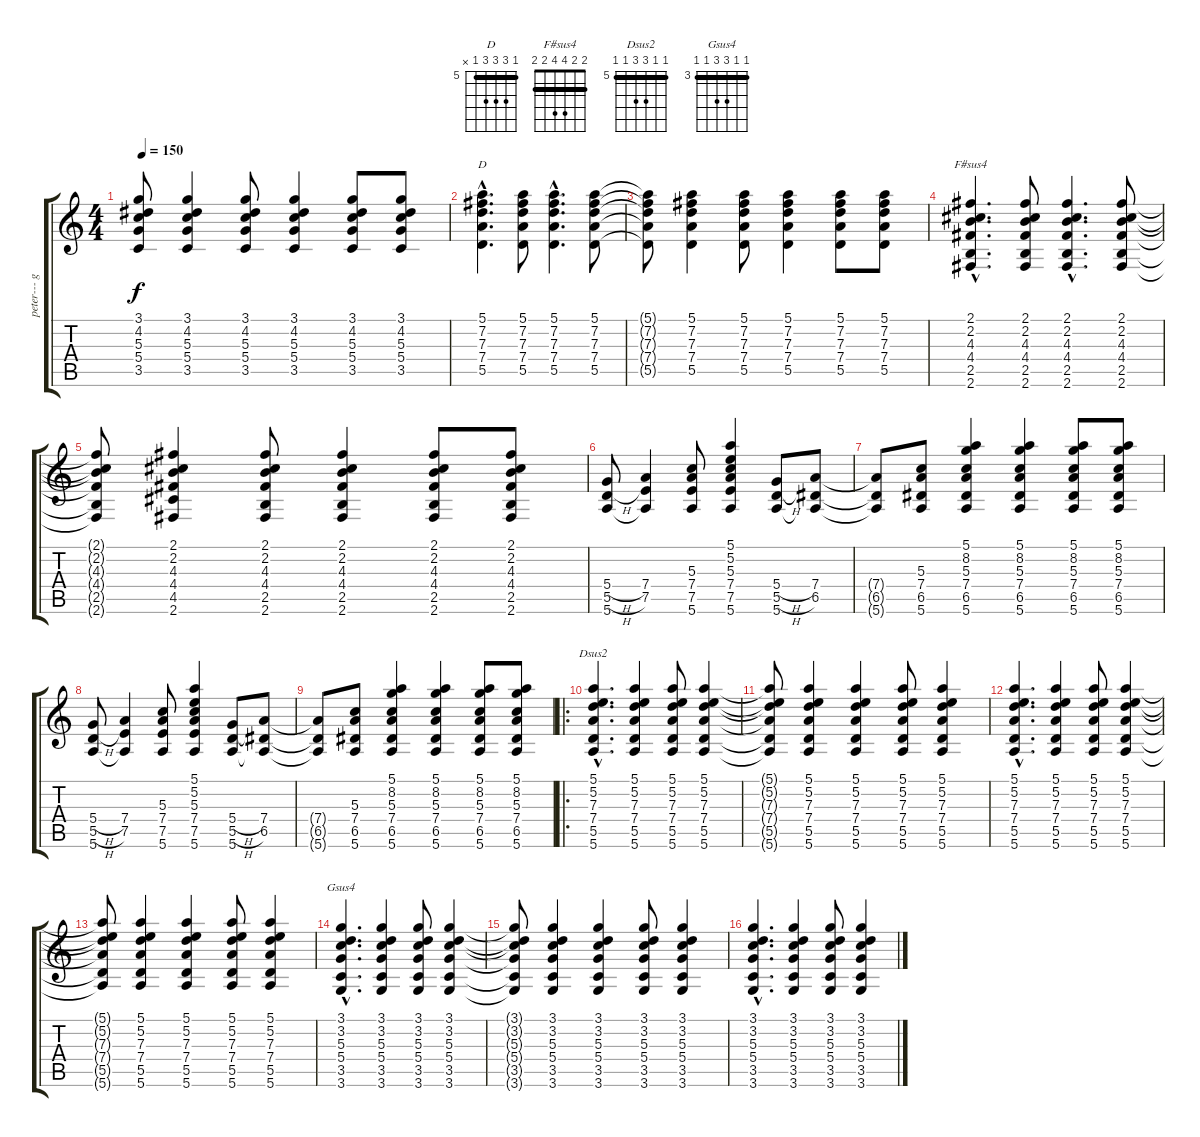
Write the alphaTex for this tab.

\track ("peter--- guitar 2" "peter--- g") {instrument acousticguitarnylon}
\staff {score tabs}
\tuning (E4 B3 G3 D3 A2 E2) {hide}
\chord ("D" 5 7 7 7 5 x) {firstfret 5 barre 5}
\chord ("F#sus4" 2 2 4 4 2 2) {barre 2}
\chord ("Dsus2" 5 5 7 7 5 5) {firstfret 5 barre 5}
\chord ("Gsus4" 3 3 5 5 3 3) {firstfret 3 barre 3}
\ts (4 4)
\tempo 150
\clef g2
\ks c
(3.1{t} 4.2{t} 5.3{t} 5.4{t} 3.5{t}).8{dy f} (3.1 4.2 5.3 5.4 3.5).4 (3.1 4.2 5.3 5.4 3.5).8 (3.1 4.2 5.3 5.4 3.5).4 (3.1 4.2 5.3 5.4 3.5).8 (3.1 4.2 5.3 5.4 3.5).8 |
(5.1{hac} 7.2{hac} 7.3{hac} 7.4{hac} 5.5{hac}).4{d ch "D"} (5.1 7.2 7.3 7.4 5.5).8 (5.1{hac} 7.2{hac} 7.3{hac} 7.4{hac} 5.5{hac}).4{d} (5.1 7.2 7.3 7.4 5.5).8 |
(5.1{t} 7.2{t} 7.3{t} 7.4{t} 5.5{t}).8 (5.1 7.2 7.3 7.4 5.5).4 (5.1 7.2 7.3 7.4 5.5).8 (5.1 7.2 7.3 7.4 5.5).4 (5.1 7.2 7.3 7.4 5.5).8 (5.1 7.2 7.3 7.4 5.5).8 |
(2.1{hac} 2.2{hac} 4.3{hac} 4.4{hac} 2.5{hac} 2.6{hac}).4{d ch "F#sus4"} (2.1 2.2 4.3 4.4 2.5 2.6).8 (2.1{hac} 2.2{hac} 4.3{hac} 4.4{hac} 2.5{hac} 2.6{hac}).4{d} (2.1 2.2 4.3 4.4 2.5 2.6).8 |
(2.1{t} 2.2{t} 4.3{t} 4.4{t} 2.5{t} 2.6{t}).8 (2.1 2.2 4.3 4.4 4.5 2.6).4 (2.1 2.2 4.3 4.4 2.5 2.6).8 (2.1 2.2 4.3 4.4 2.5 2.6).4 (2.1 2.2 4.3 4.4 2.5 2.6).8 (2.1 2.2 4.3 4.4 2.5 2.6).8 |
(5.4{h} 5.5{h} 5.6).8 (7.4 7.5 5.6{t}).4 (5.3 7.4 7.5 5.6).8 (5.1 5.2 5.3 7.4 7.5 5.6).4 (5.4{h} 5.5{h} 5.6).8 (7.4 6.5 5.6{t}).8 |
(7.4{t} 6.5{t} 5.6{t}).8 (5.3 7.4 6.5 5.6).8 (5.1 8.2 5.3 7.4 6.5 5.6).4 (5.1 8.2 5.3 7.4 6.5 5.6).4 (5.1 8.2 5.3 7.4 6.5 5.6).8 (5.1 8.2 5.3 7.4 6.5 5.6).8 |
(5.4{h} 5.5{h} 5.6).8 (7.4 7.5 5.6{t}).4 (5.3 7.4 7.5 5.6).8 (5.1 5.2 5.3 7.4 7.5 5.6).4 (5.4{h} 5.5{h} 5.6).8 (7.4 6.5 5.6{t}).8 |
(7.4{t} 6.5{t} 5.6{t}).8 (5.3 7.4 6.5 5.6).8 (5.1 8.2 5.3 7.4 6.5 5.6).4 (5.1 8.2 5.3 7.4 6.5 5.6).4 (5.1 8.2 5.3 7.4 6.5 5.6).8 (5.1 8.2 5.3 7.4 6.5 5.6).8 |
\ro
(5.1{hac} 5.2{hac} 7.3{hac} 7.4{hac} 5.5{hac} 5.6{hac}).4{d ch "Dsus2"} (5.1 5.2 7.3 7.4 5.5 5.6).4 (5.1 5.2 7.3 7.4 5.5 5.6).8 (5.1 5.2 7.3 7.4 5.5 5.6).4 |
(5.1{t} 5.2{t} 7.3{t} 7.4{t} 5.5{t} 5.6{t}).8 (5.1 5.2 7.3 7.4 5.5 5.6).4 (5.1 5.2 7.3 7.4 5.5 5.6).4 (5.1 5.2 7.3 7.4 5.5 5.6).8 (5.1 5.2 7.3 7.4 5.5 5.6).4 |
(5.1{hac} 5.2{hac} 7.3{hac} 7.4{hac} 5.5{hac} 5.6{hac}).4{d} (5.1 5.2 7.3 7.4 5.5 5.6).4 (5.1 5.2 7.3 7.4 5.5 5.6).8 (5.1 5.2 7.3 7.4 5.5 5.6).4 |
(5.1{t} 5.2{t} 7.3{t} 7.4{t} 5.5{t} 5.6{t}).8 (5.1 5.2 7.3 7.4 5.5 5.6).4 (5.1 5.2 7.3 7.4 5.5 5.6).4 (5.1 5.2 7.3 7.4 5.5 5.6).8 (5.1 5.2 7.3 7.4 5.5 5.6).4 |
(3.1{hac} 3.2{hac} 5.3{hac} 5.4{hac} 3.5{hac} 3.6{hac}).4{d ch "Gsus4"} (3.1 3.2 5.3 5.4 3.5 3.6).4 (3.1 3.2 5.3 5.4 3.5 3.6).8 (3.1 3.2 5.3 5.4 3.5 3.6).4 |
(3.1{t} 3.2{t} 5.3{t} 5.4{t} 3.5{t} 3.6{t}).8 (3.1 3.2 5.3 5.4 3.5 3.6).4 (3.1 3.2 5.3 5.4 3.5 3.6).4 (3.1 3.2 5.3 5.4 3.5 3.6).8 (3.1 3.2 5.3 5.4 3.5 3.6).4 |
(3.1{hac} 3.2{hac} 5.3{hac} 5.4{hac} 3.5{hac} 3.6{hac}).4{d} (3.1 3.2 5.3 5.4 3.5 3.6).4 (3.1 3.2 5.3 5.4 3.5 3.6).8 (3.1 3.2 5.3 5.4 3.5 3.6).4
